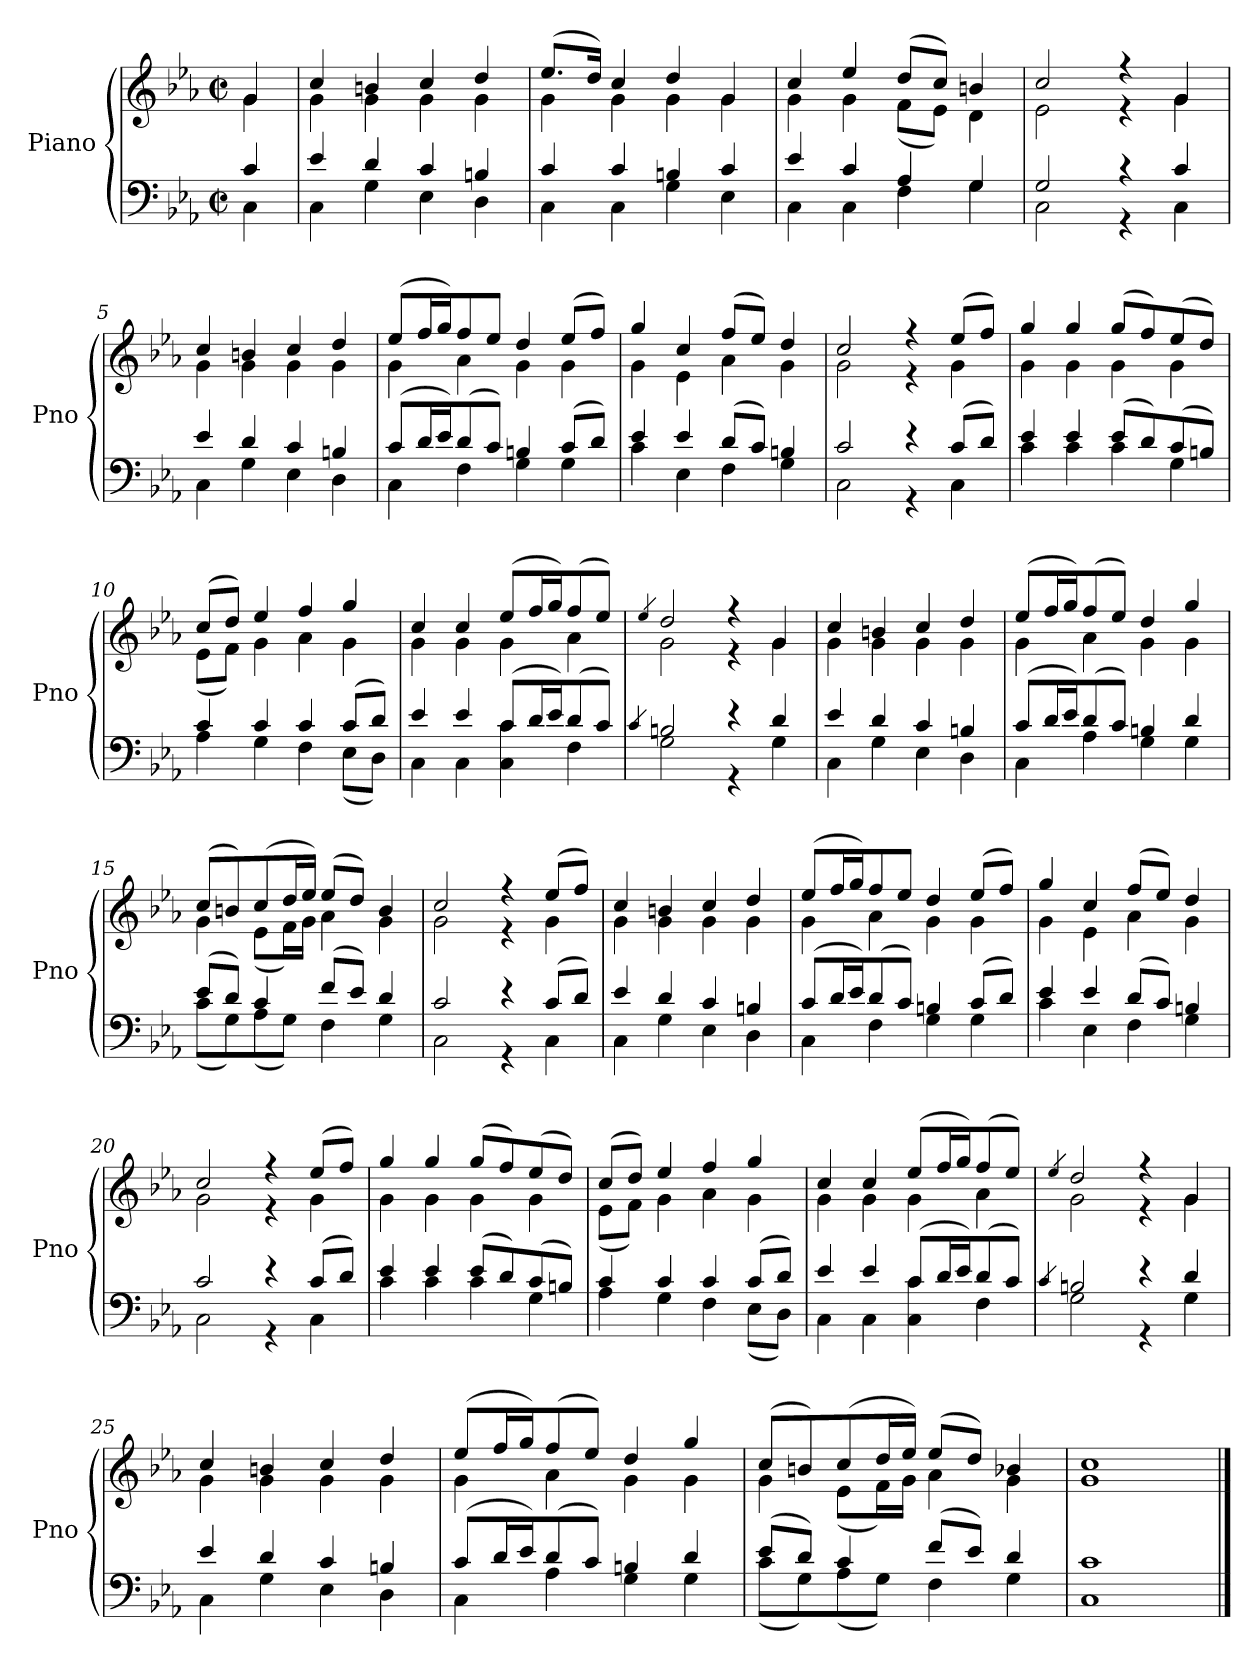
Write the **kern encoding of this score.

**kern	**kern
*part2	*part1
*staff2	*staff1
*I"Piano	*I"Piano
*I'Pno	*I'Pno
*clefF4	*clefG2
*k[b-e-a-]	*k[b-e-a-]
*M2/2	*M2/2
*met(c|)	*met(c|)
=	=
*^	*^
4c/	4C\	4g/	4g\
=1	=1	=1	=1
4e-/	4C\	4cc/	4g\
4d/	4G\	4bn/	4g\
4c/	4E-\	4cc/	4g\
4Bn/	4D\	4dd/	4g\
=2	=2	=2	=2
4c/	4C\	(8.ee-/L	4g\
.	.	16dd/Jk)	.
4c/	4C\	4cc/	4g\
4Bn/	4G\	4dd/	4g\
4c/	4E-\	4g/	4g\
=3	=3	=3	=3
4e-/	4C\	4cc/	4g\
4c/	4C\	4ee-/	4g\
4A-/	4F\	(8dd/L	(8f\L
.	.	8cc/J)	8e-\J)
4G/	4G\	4bn/	4d\
=4	=4	=4	=4
2G/	2C\	2cc/	2e-\
4r	4r	4r	4r
4c/	4C\	4g/	4g\
=5	=5	=5	=5
4e-/	4C\	4cc/	4g\
4d/	4G\	4bn/	4g\
4c/	4E-\	4cc/	4g\
4Bn/	4D\	4dd/	4g\
=6	=6	=6	=6
(8c/L	4C\	(8ee-/L	4g\
16d/L	.	16ff/L	.
16e-/J)	.	16gg/J)	.
(8d/	4F\	8ff/	4a-\
8c/J)	.	8ee-/J	.
4Bn/	4G\	4dd/	4g\
(8c/L	4G\	(8ee-/L	4g\
8d/J)	.	8ff/J)	.
!!LO:LB:g=z	!!
=7	=7	=7	=7
4e-/	4c\	4gg/	4g\
4e-/	4E-\	4cc/	4e-\
(8d/L	4F\	(8ff/L	4a-\
8c/J)	.	8ee-/J)	.
4Bn/	4G\	4dd/	4g\
=8	=8	=8	=8
2c/	2C\	2cc/	2g\
4r	4r	4r	4r
(8c/L	4C\	(8ee-/L	4g\
8d/J)	.	8ff/J)	.
=9	=9	=9	=9
4e-/	4c\	4gg/	4g\
4e-/	4c\	4gg/	4g\
(8e-/L	4c\	(8gg/L	4g\
8d/)	.	8ff/)	.
(8c/	4G\	(8ee-/	4g\
8Bn/J)	.	8dd/J)	.
=10	=10	=10	=10
4c/	4A-\	(8cc/L	(8e-\L
.	.	8dd/J)	8f\J)
4c/	4G\	4ee-/	4g\
4c/	4F\	4ff/	4a-\
(8c/L	(8E-\L	4gg/	4g\
8d/J)	8D\J)	.	.
=11	=11	=11	=11
4e-/	4C\	4cc/	4g\
4e-/	4C\	4cc/	4g\
(8c/L	4C\ 4c\	(8ee-/L	4g\
16d/L	.	16ff/L	.
16e-/J)	.	16gg/J)	.
(8d/	4F\	(8ff/	4a-\
8c/J)	.	8ee-/J)	.
=12	=12	=12	=12
4qc/	.	4qee-/	.
2Bn/	2G\	2dd/	2g\
4r	4r	4r	4r
4d/	4G\	4g/	4g\
!!LO:LB:g=z	!!
=13	=13	=13	=13
4e-/	4C\	4cc/	4g\
4d/	4G\	4bn/	4g\
4c/	4E-\	4cc/	4g\
4Bn/	4D\	4dd/	4g\
=14	=14	=14	=14
(8c/L	4C\	(8ee-/L	4g\
16d/L	.	16ff/L	.
16e-/J)	.	16gg/J)	.
(8d/	4A-\	(8ff/	4a-\
8c/J)	.	8ee-/J)	.
4Bn/	4G\	4dd/	4g\
4d/	4G\	4gg/	4g\
=15	=15	=15	=15
(8e-/L	(8c\L	(8cc/L	4g\
8d/J)	8G\)	8bn/)	.
4c/	(8A-\	(8cc/	(8e-\L
.	8G\J)	16dd/L	16f\L)
.	.	16ee-/JJ)	16g\JJ
(8f/L	4F\	(8ee-/L	4a-\
8e-/J)	.	8dd/J)	.
4d/	4G\	4b/	4g\
=16	=16	=16	=16
2c/	2C\	2cc/	2g\
4r	4r	4r	4r
(8c/L	4C\	(8ee-/L	4g\
8d/J)	.	8ff/J)	.
=17	=17	=17	=17
4e-/	4C\	4cc/	4g\
4d/	4G\	4bn/	4g\
4c/	4E-\	4cc/	4g\
4Bn/	4D\	4dd/	4g\
=18	=18	=18	=18
(8c/L	4C\	(8ee-/L	4g\
16d/L	.	16ff/L	.
16e-/J)	.	16gg/J)	.
(8d/	4F\	8ff/	4a-\
8c/J)	.	8ee-/J	.
4Bn/	4G\	4dd/	4g\
(8c/L	4G\	(8ee-/L	4g\
8d/J)	.	8ff/J)	.
!!LO:LB:g=z	!!
=19	=19	=19	=19
4e-/	4c\	4gg/	4g\
4e-/	4E-\	4cc/	4e-\
(8d/L	4F\	(8ff/L	4a-\
8c/J)	.	8ee-/J)	.
4Bn/	4G\	4dd/	4g\
=20	=20	=20	=20
2c/	2C\	2cc/	2g\
4r	4r	4r	4r
(8c/L	4C\	(8ee-/L	4g\
8d/J)	.	8ff/J)	.
=21	=21	=21	=21
4e-/	4c\	4gg/	4g\
4e-/	4c\	4gg/	4g\
(8e-/L	4c\	(8gg/L	4g\
8d/)	.	8ff/)	.
(8c/	4G\	(8ee-/	4g\
8Bn/J)	.	8dd/J)	.
=22	=22	=22	=22
4c/	4A-\	(8cc/L	(8e-\L
.	.	8dd/J)	8f\J)
4c/	4G\	4ee-/	4g\
4c/	4F\	4ff/	4a-\
(8c/L	(8E-\L	4gg/	4g\
8d/J)	8D\J)	.	.
=23	=23	=23	=23
4e-/	4C\	4cc/	4g\
4e-/	4C\	4cc/	4g\
(8c/L	4C\ 4c\	(8ee-/L	4g\
16d/L	.	16ff/L	.
16e-/J)	.	16gg/J)	.
(8d/	4F\	(8ff/	4a-\
8c/J)	.	8ee-/J)	.
=24	=24	=24	=24
4qc/	.	4qee-/	.
2Bn/	2G\	2dd/	2g\
4r	4r	4r	4r
4d/	4G\	4g/	4g\
!!LO:LB:g=z	!!
=25	=25	=25	=25
4e-/	4C\	4cc/	4g\
4d/	4G\	4bn/	4g\
4c/	4E-\	4cc/	4g\
4Bn/	4D\	4dd/	4g\
=26	=26	=26	=26
(8c/L	4C\	(8ee-/L	4g\
16d/L	.	16ff/L	.
16e-/J)	.	16gg/J)	.
(8d/	4A-\	(8ff/	4a-\
8c/J)	.	8ee-/J)	.
4Bn/	4G\	4dd/	4g\
4d/	4G\	4gg/	4g\
=27	=27	=27	=27
(8e-/L	(8c\L	(8cc/L	4g\
8d/J)	8G\)	8bn/)	.
4c/	(8A-\	(8cc/	(8e-\L
.	8G\J)	16dd/L	16f\L)
.	.	16ee-/JJ)	16g\JJ
(8f/L	4F\	(8ee-/L	4a-\
8e-/J)	.	8dd/J)	.
4d/	4G\	4b-X/	4g\
*v	*v	*	*
=28	=28	=28
1C 1c	1cc	1g
*	*v	*v
==	==
*-	*-
